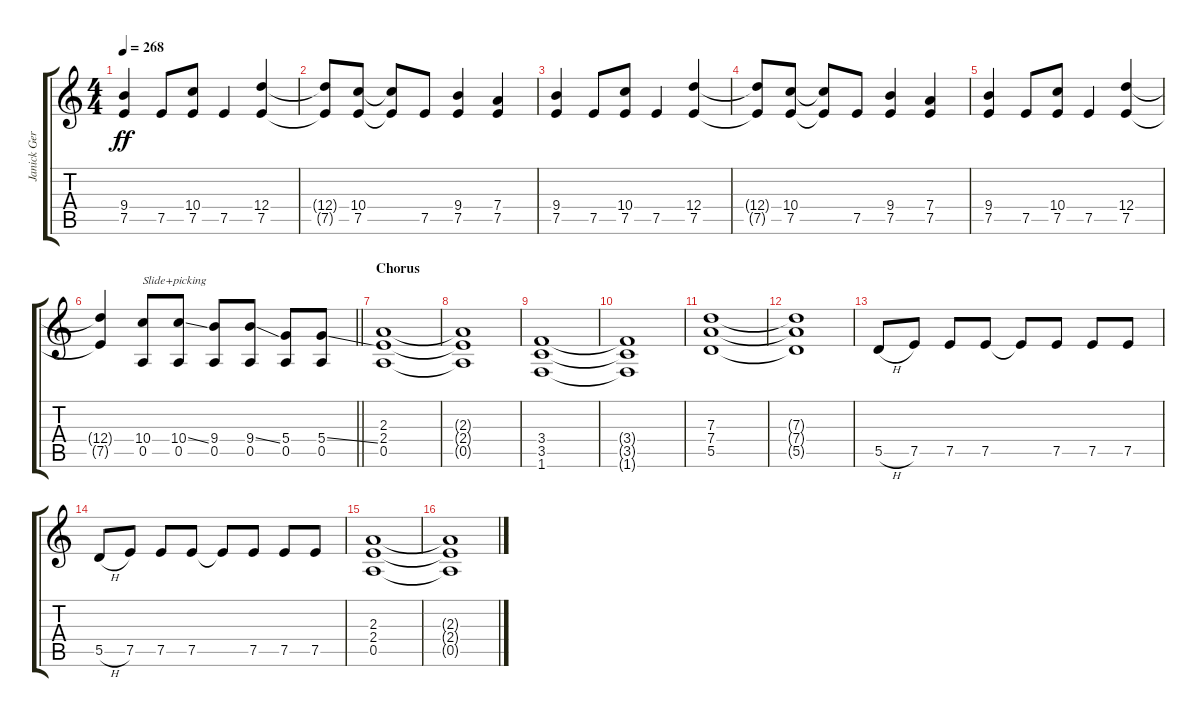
\track ("Janick Gers" "Janick Ger") {instrument electricguitarclean}
\staff {score tabs}
\tuning (E4 B3 G3 D3 A2 E2) {hide}
\ts (4 4)
\tempo 268
\clef g2
\ks c
(9.4 7.5).4{dy ff} 7.5.8 (10.4 7.5).8 7.5.4 (12.4 7.5).4 |
(12.4{t} 7.5{t}).8 (10.4 7.5).8 (10.4{t} 7.5{t}).8 7.5.8 (9.4 7.5).4 (7.4 7.5).4 |
(9.4 7.5).4 7.5.8 (10.4 7.5).8 7.5.4 (12.4 7.5).4 |
(12.4{t} 7.5{t}).8 (10.4 7.5).8 (10.4{t} 7.5{t}).8 7.5.8 (9.4 7.5).4 (7.4 7.5).4 |
(9.4 7.5).4 7.5.8 (10.4 7.5).8 7.5.4 (12.4 7.5).4 |
\barLineRight lightlight
(12.4{t} 7.5{t}).4 (10.4 0.5).8{txt "Slide+picking"} (10.4{ss} 0.5).8 (9.4 0.5).8 (9.4{ss} 0.5).8 (5.4 0.5).8 (5.4{ss} 0.5).8 |
\section ("" "Chorus")
(2.3 2.4 0.5).1 |
(2.3{t} 2.4{t} 0.5{t}).1 |
(3.4 3.5 1.6).1 |
(3.4{t} 3.5{t} 1.6{t}).1 |
(7.3 7.4 5.5).1 |
(7.3{t} 7.4{t} 5.5{t}).1 |
5.5{h}.8 7.5.8 7.5.8 7.5.8 7.5{t}.8 7.5.8 7.5.8 7.5.8 |
5.5{h}.8 7.5.8 7.5.8 7.5.8 7.5{t}.8 7.5.8 7.5.8 7.5.8 |
(2.3 2.4 0.5).1 |
(2.3{t} 2.4{t} 0.5{t}).1
